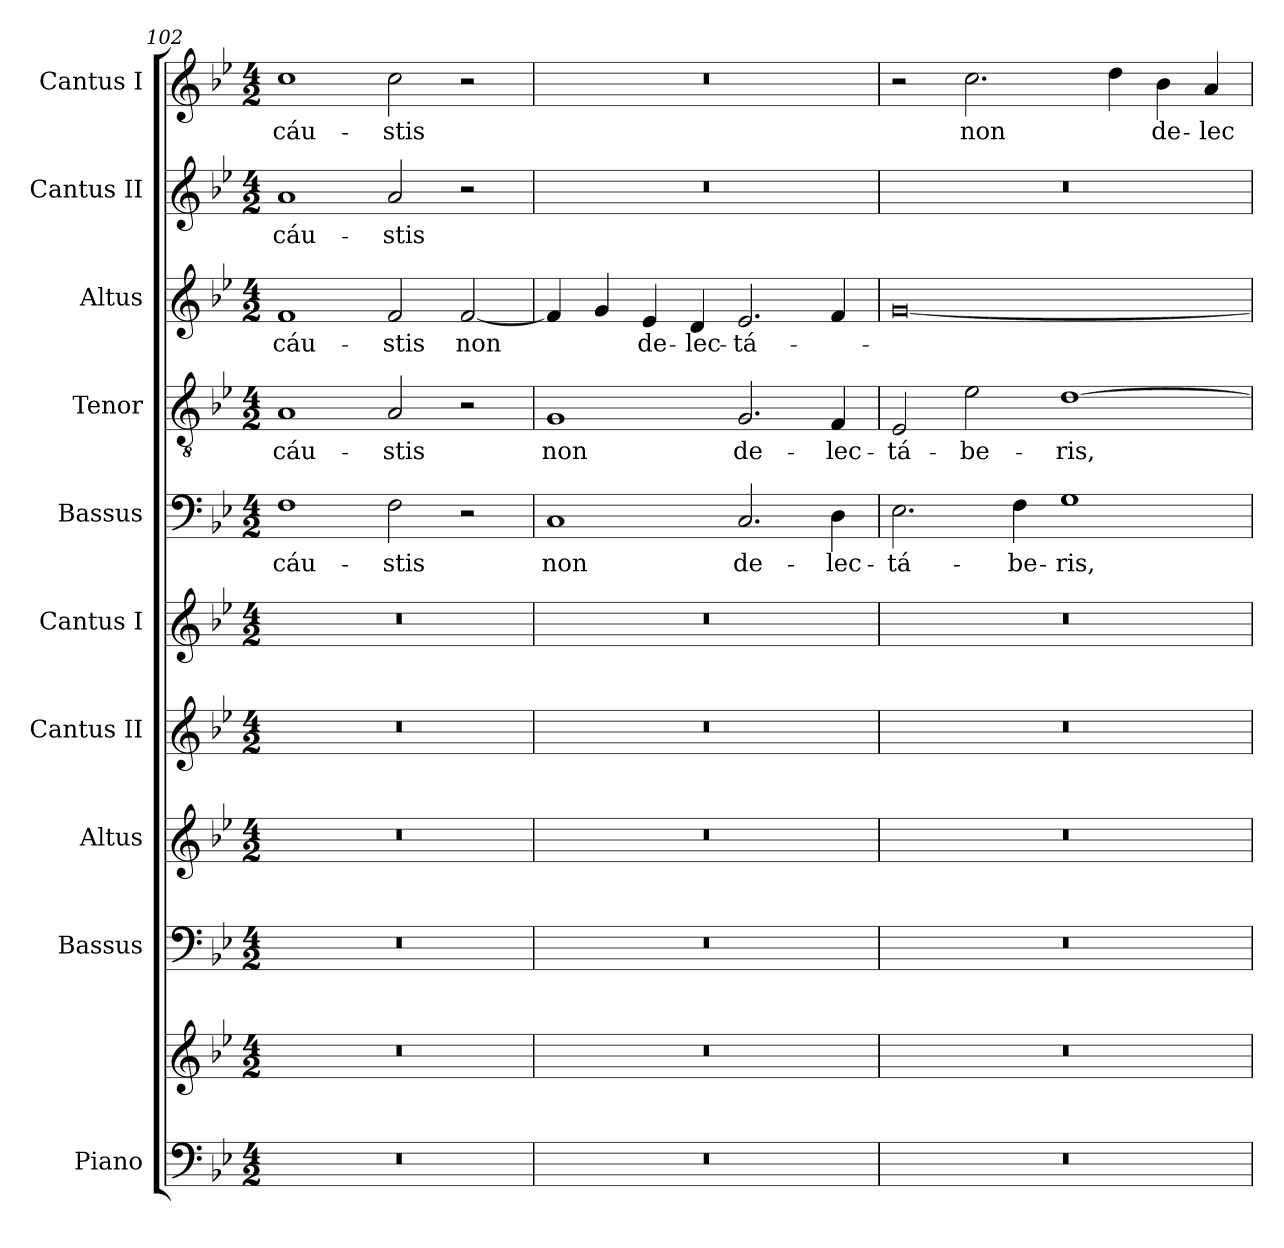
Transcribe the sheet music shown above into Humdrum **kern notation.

**kern	**kern	**kern	**kern	**kern	**kern	**kern	**text	**kern	**text	**kern	**text	**kern	**text	**kern	**text
*part10	*part10	*part9	*part8	*part7	*part6	*part5	*part5	*part4	*part4	*part3	*part3	*part2	*part2	*part1	*part1
*staff11	*staff10	*staff9	*staff8	*staff7	*staff6	*staff5	*staff5	*staff4	*staff4	*staff3	*staff3	*staff2	*staff2	*staff1	*staff1
*I"Piano	*	*I"Bassus	*I"Altus	*I"Cantus II	*I"Cantus I	*I"Bassus	*	*I"Tenor	*	*I"Altus	*	*I"Cantus II	*	*I"Cantus I	*
*I'Pno	*	*I'B.	*I'A.	*I'C.2	*I'C.1	*I'B.	*	*I'T.	*	*I'A.	*	*I'C.2	*	*I'C.1	*
*clefF4	*clefG2	*clefF4	*clefG2	*clefG2	*clefG2	*clefF4	*	*clefGv2	*	*clefG2	*	*clefG2	*	*clefG2	*
*	*	*	*	*	*	*	*	*ITrd7c12	*	*	*	*	*	*	*
*k[b-e-]	*k[b-e-]	*k[b-e-]	*k[b-e-]	*k[b-e-]	*k[b-e-]	*k[b-e-]	*	*k[b-e-]	*	*k[b-e-]	*	*k[b-e-]	*	*k[b-e-]	*
*B-:	*B-:	*B-:	*B-:	*B-:	*B-:	*B-:	*	*B-:	*	*B-:	*	*B-:	*	*B-:	*
*M4/2	*M4/2	*M4/2	*M4/2	*M4/2	*M4/2	*M4/2	*	*M4/2	*	*M4/2	*	*M4/2	*	*M4/2	*
=102	=102	=102	=102	=102	=102	=102	=102	=102	=102	=102	=102	=102	=102	=102	=102
!LO:N:vis=1	!LO:N:vis=1	!LO:N:vis=1	!LO:N:vis=1	!LO:N:vis=1	!LO:N:vis=1	!	!	!	!	!	!	!	!	!	!
!	!	!	!	!	!	!	!LO:LY:b:color=#000000	!	!	!	!	!	!	!	!
!	!	!	!	!	!	!	!	!	!LO:LY:b:color=#000000	!	!	!	!	!	!
!	!	!	!	!	!	!	!	!	!	!	!LO:LY:b:color=#000000	!	!	!	!
!	!	!	!	!	!	!	!	!	!	!	!	!	!LO:LY:b:color=#000000	!	!
!	!	!	!	!	!	!	!	!	!	!	!	!	!	!	!LO:LY:b:color=#000000
0r	0r	0r	0r	0r	0r	1Fi	-cáu-	1AAi	-cáu-	1fi	-cáu-	1ai	-cáu-	1cci	-cáu-
!	!	!	!	!	!	!	!LO:LY:b:color=#000000	!	!	!	!	!	!	!	!
!	!	!	!	!	!	!	!	!	!LO:LY:b:color=#000000	!	!	!	!	!	!
!	!	!	!	!	!	!	!	!	!	!	!LO:LY:b:color=#000000	!	!	!	!
!	!	!	!	!	!	!	!	!	!	!	!	!	!LO:LY:b:color=#000000	!	!
!	!	!	!	!	!	!	!	!	!	!	!	!	!	!	!LO:LY:b:color=#000000
.	.	.	.	.	.	2Fi\	-stis	2AAi/	-stis	2fi/	-stis	2ai/	-stis	2cci\	-stis
!	!	!	!	!	!	!	!	!	!	!	!LO:LY:b:color=#000000	!	!	!	!
.	.	.	.	.	.	2r	.	2r	.	[2fi/	non	2r	.	2r	.
=103	=103	=103	=103	=103	=103	=103	=103	=103	=103	=103	=103	=103	=103	=103	=103
!LO:N:vis=1	!LO:N:vis=1	!LO:N:vis=1	!LO:N:vis=1	!LO:N:vis=1	!LO:N:vis=1	!	!	!	!	!	!	!	!	!	!
!	!	!	!	!	!	!	!LO:LY:b:color=#000000	!	!	!	!	!	!	!	!
!	!	!	!	!	!	!	!	!	!LO:LY:b:color=#000000	!	!	!LO:N:vis=1	!	!LO:N:vis=1	!
0r	0r	0r	0r	0r	0r	1Ci	non	1GGi	non	4fi/]	.	0r	.	0r	.
.	.	.	.	.	.	.	.	.	.	4gi/	.	.	.	.	.
!	!	!	!	!	!	!	!	!	!	!	!LO:LY:b:color=#000000	!	!	!	!
.	.	.	.	.	.	.	.	.	.	4e-i/	de-	.	.	.	.
!	!	!	!	!	!	!	!	!	!	!	!LO:LY:b:color=#000000	!	!	!	!
.	.	.	.	.	.	.	.	.	.	4di/	-lec-	.	.	.	.
!	!	!	!	!	!	!	!LO:LY:b:color=#000000	!	!	!	!	!	!	!	!
!	!	!	!	!	!	!	!	!	!LO:LY:b:color=#000000	!	!	!	!	!	!
!	!	!	!	!	!	!	!	!	!	!	!LO:LY:b:color=#000000	!	!	!	!
.	.	.	.	.	.	2.Ci/	de-	2.GGi/	de-	2.e-i/	-tá-	.	.	.	.
!	!	!	!	!	!	!	!LO:LY:b:color=#000000	!	!	!	!	!	!	!	!
!	!	!	!	!	!	!	!	!	!LO:LY:b:color=#000000	!	!	!	!	!	!
.	.	.	.	.	.	4Di\	-lec-	4FFi/	-lec-	4fi/	.	.	.	.	.
=104	=104	=104	=104	=104	=104	=104	=104	=104	=104	=104	=104	=104	=104	=104	=104
!LO:N:vis=1	!LO:N:vis=1	!LO:N:vis=1	!LO:N:vis=1	!LO:N:vis=1	!LO:N:vis=1	!	!	!	!	!	!	!	!	!	!
!	!	!	!	!	!	!	!LO:LY:b:color=#000000	!	!	!	!	!	!	!	!
!	!	!	!	!	!	!	!	!	!LO:LY:b:color=#000000	!	!	!LO:N:vis=1	!	!	!
0r	0r	0r	0r	0r	0r	2.E-i\	-tá-	2EE-i/	-tá-	[0gi	.	0r	.	2r	.
!	!	!	!	!	!	!	!	!	!LO:LY:b:color=#000000	!	!	!	!	!	!
!	!	!	!	!	!	!	!	!	!	!	!	!	!	!	!LO:LY:b:color=#000000
.	.	.	.	.	.	.	.	2E-i\	-be-	.	.	.	.	2.cci\	non
!	!	!	!	!	!	!	!LO:LY:b:color=#000000	!	!	!	!	!	!	!	!
.	.	.	.	.	.	4Fi\	-be-	.	.	.	.	.	.	.	.
!	!	!	!	!	!	!	!LO:LY:b:color=#000000	!	!	!	!	!	!	!	!
!	!	!	!	!	!	!	!	!	!LO:LY:b:color=#000000	!	!	!	!	!	!
.	.	.	.	.	.	1Gi	-ris,	[1Di	-ris,	.	.	.	.	.	.
.	.	.	.	.	.	.	.	.	.	.	.	.	.	4ddi\	.
!	!	!	!	!	!	!	!	!	!	!	!	!	!	!	!LO:LY:b:color=#000000
.	.	.	.	.	.	.	.	.	.	.	.	.	.	4b-i\	de-
!	!	!	!	!	!	!	!	!	!	!	!	!	!	!	!LO:LY:b:color=#000000
.	.	.	.	.	.	.	.	.	.	.	.	.	.	4ai/	-lec-
=	=	=	=	=	=	=	=	=	=	=	=	=	=	=	=
*-	*-	*-	*-	*-	*-	*-	*-	*-	*-	*-	*-	*-	*-	*-	*-
